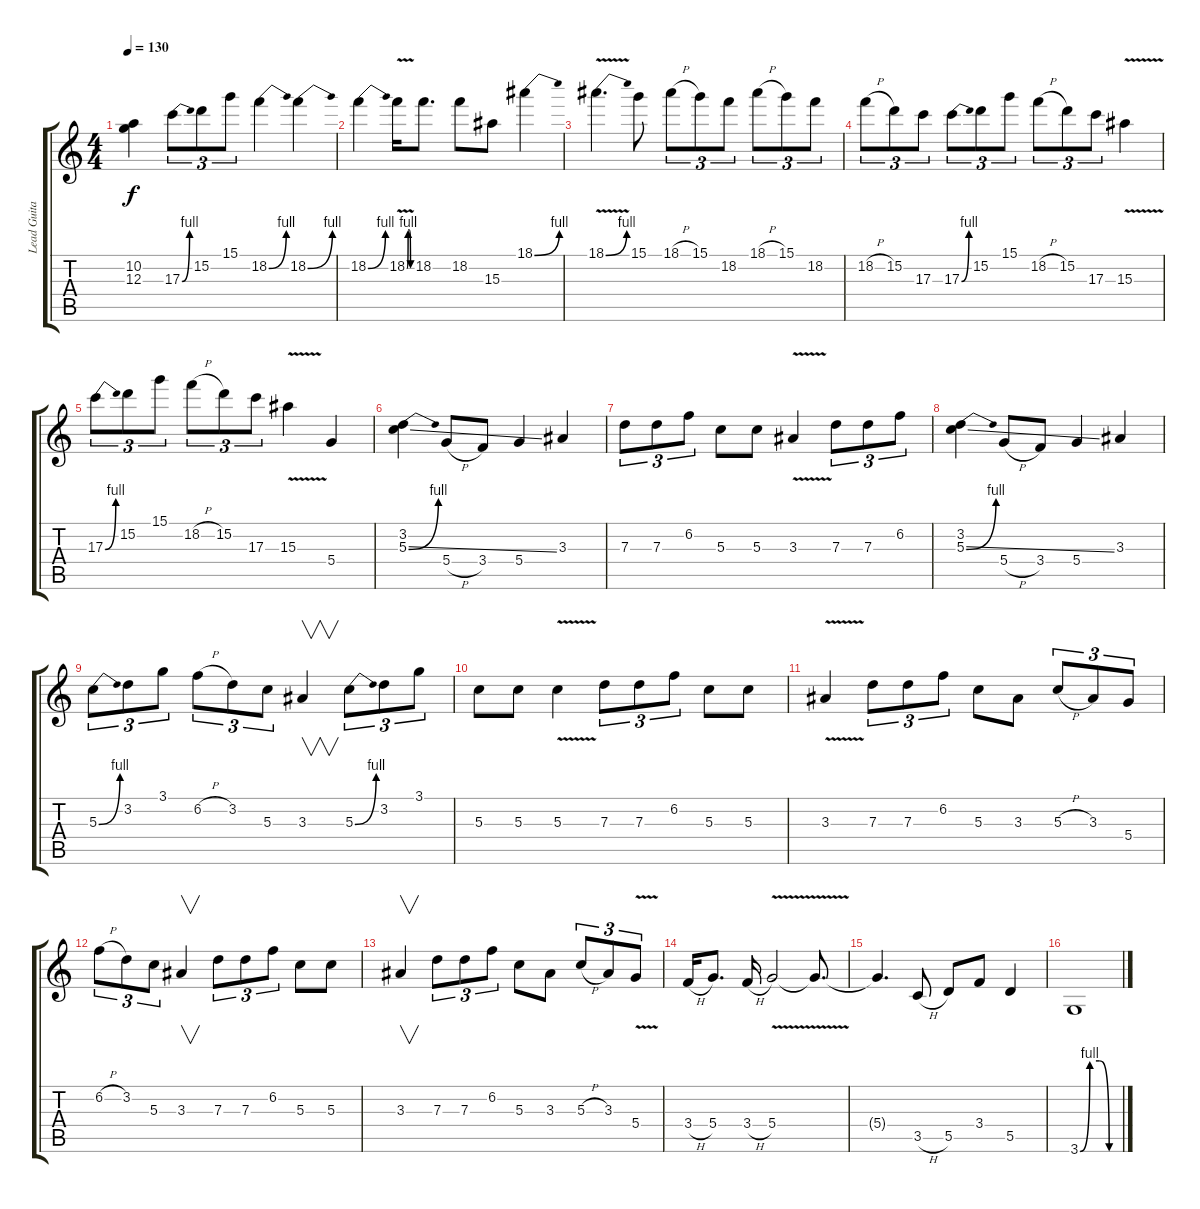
\track ("Lead Guitar" "Lead Guita") {instrument distortionguitar}
\staff {score tabs}
\tuning (E4 B3 G3 D3 A2 E2) {hide}
\ts (4 4)
\tempo 130
\clef g2
\ks c
(10.2{t} 12.3{t}).4{dy f} 17.3{be (bend 0 0 60 4)}.8{tu (3 2)} 15.2.8{tu (3 2)} 15.1.8{tu (3 2)} 18.2{be (bend 0 0 60 4)}.4 18.2{be (bend 0 0 60 4)}.4 |
18.2{be (bend 0 0 60 4)}.4 18.2{be (custom 0 0 15 4 30 4 45 0 60 0) v}.16 18.2.8{d} 18.2.8 15.3.8 18.1{be (bend 0 0 60 4)}.4 |
18.1{be (bend 0 0 60 4) v}.4{d} 15.1.8 18.1{h}.8{tu (3 2)} 15.1.8{tu (3 2)} 18.2.8{tu (3 2)} 18.1{h}.8{tu (3 2)} 15.1.8{tu (3 2)} 18.2.8{tu (3 2)} |
18.2{h}.8{tu (3 2)} 15.2.8{tu (3 2)} 17.3.8{tu (3 2)} 17.3{be (bend 0 0 60 4)}.8{tu (3 2)} 15.2.8{tu (3 2)} 15.1.8{tu (3 2)} 18.2{h}.8{tu (3 2)} 15.2.8{tu (3 2)} 17.3.8{tu (3 2)} 15.3{v}.4 |
17.3{be (bend 0 0 60 4)}.8{tu (3 2)} 15.2.8{tu (3 2)} 15.1.8{tu (3 2)} 18.2{h}.8{tu (3 2)} 15.2.8{tu (3 2)} 17.3.8{tu (3 2)} 15.3{v}.4 5.4.4 |
(3.2 5.3{be (bend 0 0 60 4) ss}).4 5.4{h}.8 3.4.8 5.4.4 3.3.4 |
7.3.8{tu (3 2)} 7.3.8{tu (3 2)} 6.2.8{tu (3 2)} 5.3.8 5.3.8 3.3{v}.4 7.3.8{tu (3 2)} 7.3.8{tu (3 2)} 6.2.8{tu (3 2)} |
(3.2 5.3{be (bend 0 0 60 4) ss}).4 5.4{h}.8 3.4.8 5.4.4 3.3.4 |
5.3{be (bend 0 0 60 4)}.8{tu (3 2)} 3.2.8{tu (3 2)} 3.1.8{tu (3 2)} 6.2{h}.8{tu (3 2)} 3.2.8{tu (3 2)} 5.3.8{tu (3 2)} 3.3.4{v} 5.3{be (bend 0 0 60 4)}.8{tu (3 2)} 3.2.8{tu (3 2)} 3.1.8{tu (3 2)} |
5.3.8 5.3.8 5.3{v}.4 7.3.8{tu (3 2)} 7.3.8{tu (3 2)} 6.2.8{tu (3 2)} 5.3.8 5.3.8 |
3.3{v}.4 7.3.8{tu (3 2)} 7.3.8{tu (3 2)} 6.2.8{tu (3 2)} 5.3.8 3.3.8 5.3{h}.8{tu (3 2)} 3.3.8{tu (3 2)} 5.4.8{tu (3 2)} |
6.2{h}.8{tu (3 2)} 3.2.8{tu (3 2)} 5.3.8{tu (3 2)} 3.3.4{v} 7.3.8{tu (3 2)} 7.3.8{tu (3 2)} 6.2.8{tu (3 2)} 5.3.8 5.3.8 |
3.3.4{v} 7.3.8{tu (3 2)} 7.3.8{tu (3 2)} 6.2.8{tu (3 2)} 5.3.8 3.3.8 5.3{h}.8{tu (3 2)} 3.3.8{tu (3 2)} 5.4{v}.8{tu (3 2)} |
3.4{h}.16 5.4.8{d} 3.4{h}.16 5.4{v}.2 5.4{t}.8{d} |
5.4{t}.4{d} 3.5{h}.8 5.5.8 3.4.8 5.5.4 |
3.6{be (custom 0 0 15 4 30 4 45 0 60 0)}.1
